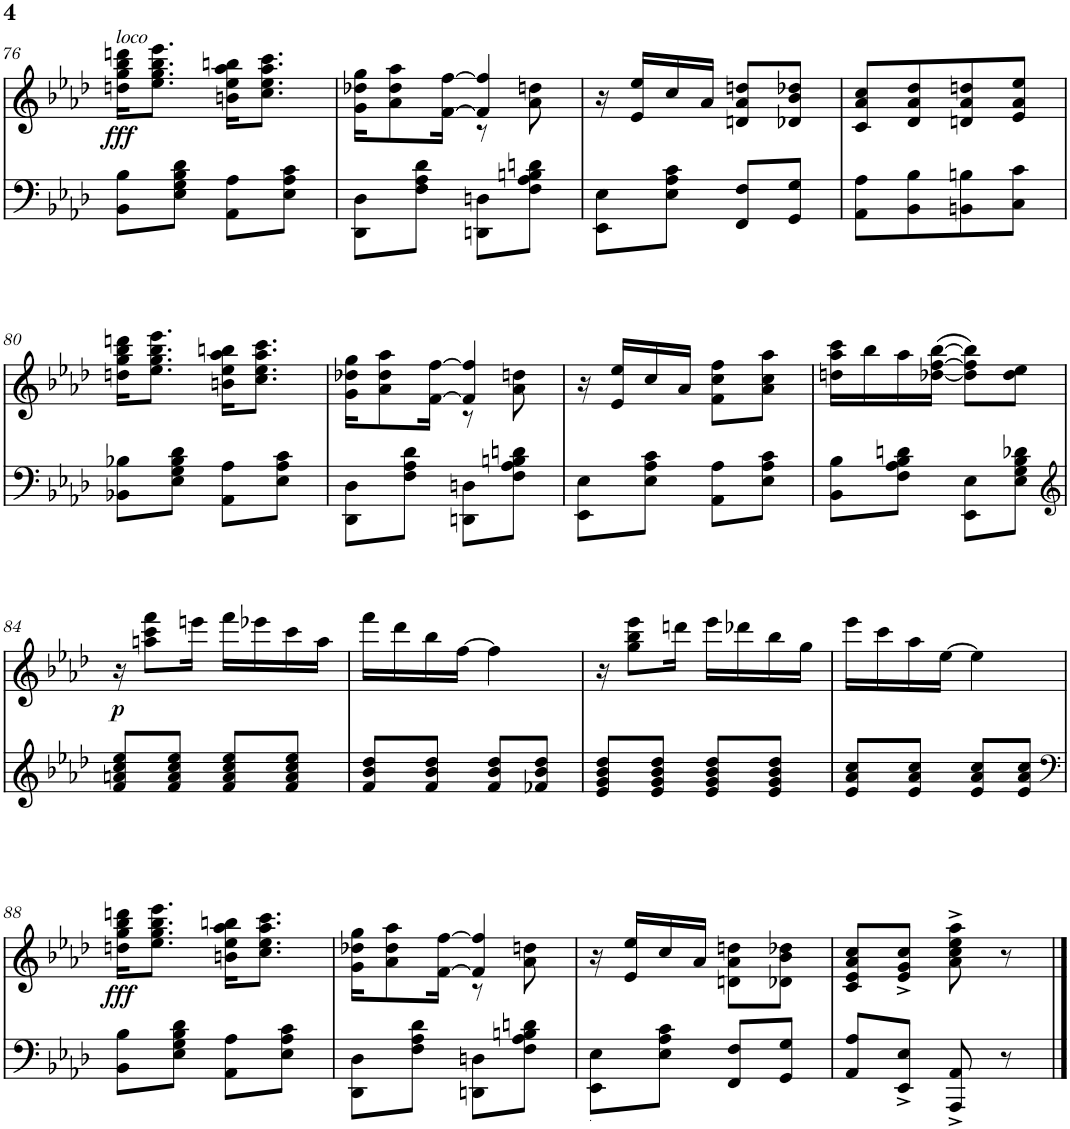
**kern	**kern	**dynam
*part2	*part1	*part1
*staff2	*staff1	*staff1
*I"Piano	*I"Piano	*
*I'Pno	*I'Pno	*
!!LO:PB:g=z
*clefF4	*clefG2	*
*k[b-e-a-d-]	*k[b-e-a-d-]	*
*A-:	*A-:	*
*M2/4	*M2/4	*
=76	=76	=76
!	!LO:TX:a:i:t=loco	!
!	!	!LO:DY:b
8BB-\ 8B-\L	16ddn\ 16gg\ 16bb-\ 16dddn\KL	fff
.	8.ee-\ 8.gg\ 8.bb-\ 8.eee-\J	.
8E-\ 8G\ 8B-\ 8d-\J	.	.
8AA-\ 8A-\L	16bn\ 16ee-\ 16aa-\ 16bbn\KL	.
.	8.cc\ 8.ee-\ 8.aa-\ 8.ccc\J	.
8E-\ 8A-\ 8c\J	.	.
=77	=77	=77
*	*^	*
8DD-\ 8D-\L	16g\ 16dd-X\ 16gg\KL	4ryy	.
.	8a-\ 8dd-\ 8aa-\	.	.
8F\ 8A-\ 8d-\J	.	.	.
.	[16f\ [16ff\Jk	.	.
8DDn\ 8Dn\L	4f/] 4ff/]	8r	.
8F\ 8A-\ 8Bn\ 8dn\J	.	8a-\ 8ddn\	.
*	*v	*v	*
=78	=78	=78
8EE-\ 8E-\L	16r	.
.	16e-/ 16ee-/LL	.
8E-\ 8A-\ 8c\J	16cc/	.
.	16a-/JJ	.
8FF/ 8F/L	8dn/ 8a-/ 8ddn/L	.
8GG/ 8G/J	8d-X/ 8b-/ 8dd-X/J	.
=79	=79	=79
8AA-\ 8A-\L	8c/ 8a-/ 8cc/L	.
8BB-\ 8B-\	8d-/ 8a-/ 8dd-/	.
8BBn\ 8Bn\	8dn/ 8a-/ 8ddn/	.
8C\ 8c\J	8e-/ 8a-/ 8ee-/J	.
!!LO:LB:g=z
=80	=80	=80
8BB-X\ 8B-X\L	16ddn\ 16gg\ 16bb-\ 16dddn\KL	.
.	8.ee-\ 8.gg\ 8.bb-\ 8.eee-\J	.
8E-\ 8G\ 8B-\ 8d-\J	.	.
8AA-\ 8A-\L	16bn\ 16ee-\ 16aa-\ 16bbn\KL	.
.	8.cc\ 8.ee-\ 8.aa-\ 8.ccc\J	.
8E-\ 8A-\ 8c\J	.	.
=81	=81	=81
*	*^	*
8DD-\ 8D-\L	16g\ 16dd-X\ 16gg\KL	4ryy	.
.	8a-\ 8dd-\ 8aa-\	.	.
8F\ 8A-\ 8d-\J	.	.	.
.	[16f\ [16ff\Jk	.	.
8DDn\ 8Dn\L	4f/] 4ff/]	8r	.
8F\ 8A-\ 8Bn\ 8dn\J	.	8a-\ 8ddn\	.
*	*v	*v	*
=82	=82	=82
8EE-\ 8E-\L	16r	.
.	16e-/ 16ee-/LL	.
8E-\ 8A-\ 8c\J	16cc/	.
.	16a-/JJ	.
8AA-\ 8A-\L	8f\ 8cc\ 8ff\L	.
8E-\ 8A-\ 8c\J	8a-\ 8cc\ 8aa-\J	.
=83	=83	=83
8BB-\ 8B-\L	16ddn\ 16aa-\ 16ccc\LL	.
.	16bb-\	.
8F\ 8A-\ 8B-\ 8dn\J	16aa-\	.
.	([16dd-X\ [16ff\ [16bb-\JJ	.
8EE-\ 8E-\L	8dd-\] 8ff\] 8bb-\]L)	.
8E-\ 8G\ 8B-\ 8d-X\J	8dd-\ 8ee-\J	.
!!LO:LB:g=z
=84	=84	=84
*clefG2	*	*
!	!	!LO:DY:b
8f/ 8an/ 8cc/ 8ee-/L	16r	p
.	8aan\ 8ccc\ 8fff\L	.
8f/ 8a/ 8cc/ 8ee-/J	.	.
.	16eeen\Jk	.
8f/ 8a/ 8cc/ 8ee-/L	16fff\LL	.
.	16eee-X\	.
8f/ 8a/ 8cc/ 8ee-/J	16ccc\	.
.	16aa\JJ	.
=85	=85	=85
8f/ 8b-/ 8dd-/L	16fff\LL	.
.	16ddd-\	.
8f/ 8b-/ 8dd-/J	16bb-\	.
.	[16ff\JJ	.
8f/ 8b-/ 8dd-/L	4ff\]	.
8f-X/ 8b-/ 8dd-/J	.	.
=86	=86	=86
8e-/ 8g/ 8b-/ 8dd-/L	16r	.
.	8gg\ 8bb-\ 8eee-\L	.
8e-/ 8g/ 8b-/ 8dd-/J	.	.
.	16dddn\Jk	.
8e-/ 8g/ 8b-/ 8dd-/L	16eee-\LL	.
.	16ddd-X\	.
8e-/ 8g/ 8b-/ 8dd-/J	16bb-\	.
.	16gg\JJ	.
=87	=87	=87
8e-/ 8a-/ 8cc/L	16eee-\LL	.
.	16ccc\	.
8e-/ 8a-/ 8cc/J	16aa-\	.
.	[16ee-\JJ	.
8e-/ 8a-/ 8cc/L	4ee-\]	.
8e-/ 8a-/ 8cc/J	.	.
!!LO:LB:g=z
=88	=88	=88
*clefF4	*	*
!	!	!LO:DY:b
8BB-\ 8B-\L	16ddn\ 16gg\ 16bb-\ 16dddn\KL	fff
.	8.ee-\ 8.gg\ 8.bb-\ 8.eee-\J	.
8E-\ 8G\ 8B-\ 8d-\J	.	.
8AA-\ 8A-\L	16bn\ 16ee-\ 16aa-\ 16bbn\KL	.
.	8.cc\ 8.ee-\ 8.aa-\ 8.ccc\J	.
8E-\ 8A-\ 8c\J	.	.
=89	=89	=89
*	*^	*
8DD-\ 8D-\L	16g\ 16dd-X\ 16gg\KL	4ryy	.
.	8a-\ 8dd-\ 8aa-\	.	.
8F\ 8A-\ 8d-\J	.	.	.
.	[16f\ [16ff\Jk	.	.
8DDn\ 8Dn\L	4f/] 4ff/]	8r	.
8F\ 8A-\ 8Bn\ 8dn\J	.	8a-\ 8ddn\	.
=90	=90	=90	=90
!LO:TX:b:t=.	!	!	!
*	*v	*v	*
8EE-\ 8E-\L	16r	.
.	16e-/ 16ee-/LL	.
8E-\ 8A-\ 8c\J	16cc/	.
.	16a-/JJ	.
8FF/ 8F/L	8dn\ 8a-\ 8ddn\L	.
8GG/ 8G/J	8d-X\ 8b-\ 8dd-X\J	.
=91	=91	=91
8AA-/ 8A-/L	8c/ 8e-/ 8a-/ 8cc/L	.
8EE-/^ 8E-/^J	8e-/^ 8g/^ 8cc/^J	.
8AAA-/^ 8AA-/^	8a-\^ 8cc\^ 8ee-\^ 8aa-\^	.
8r	8r	.
==	==	==
*-	*-	*-
